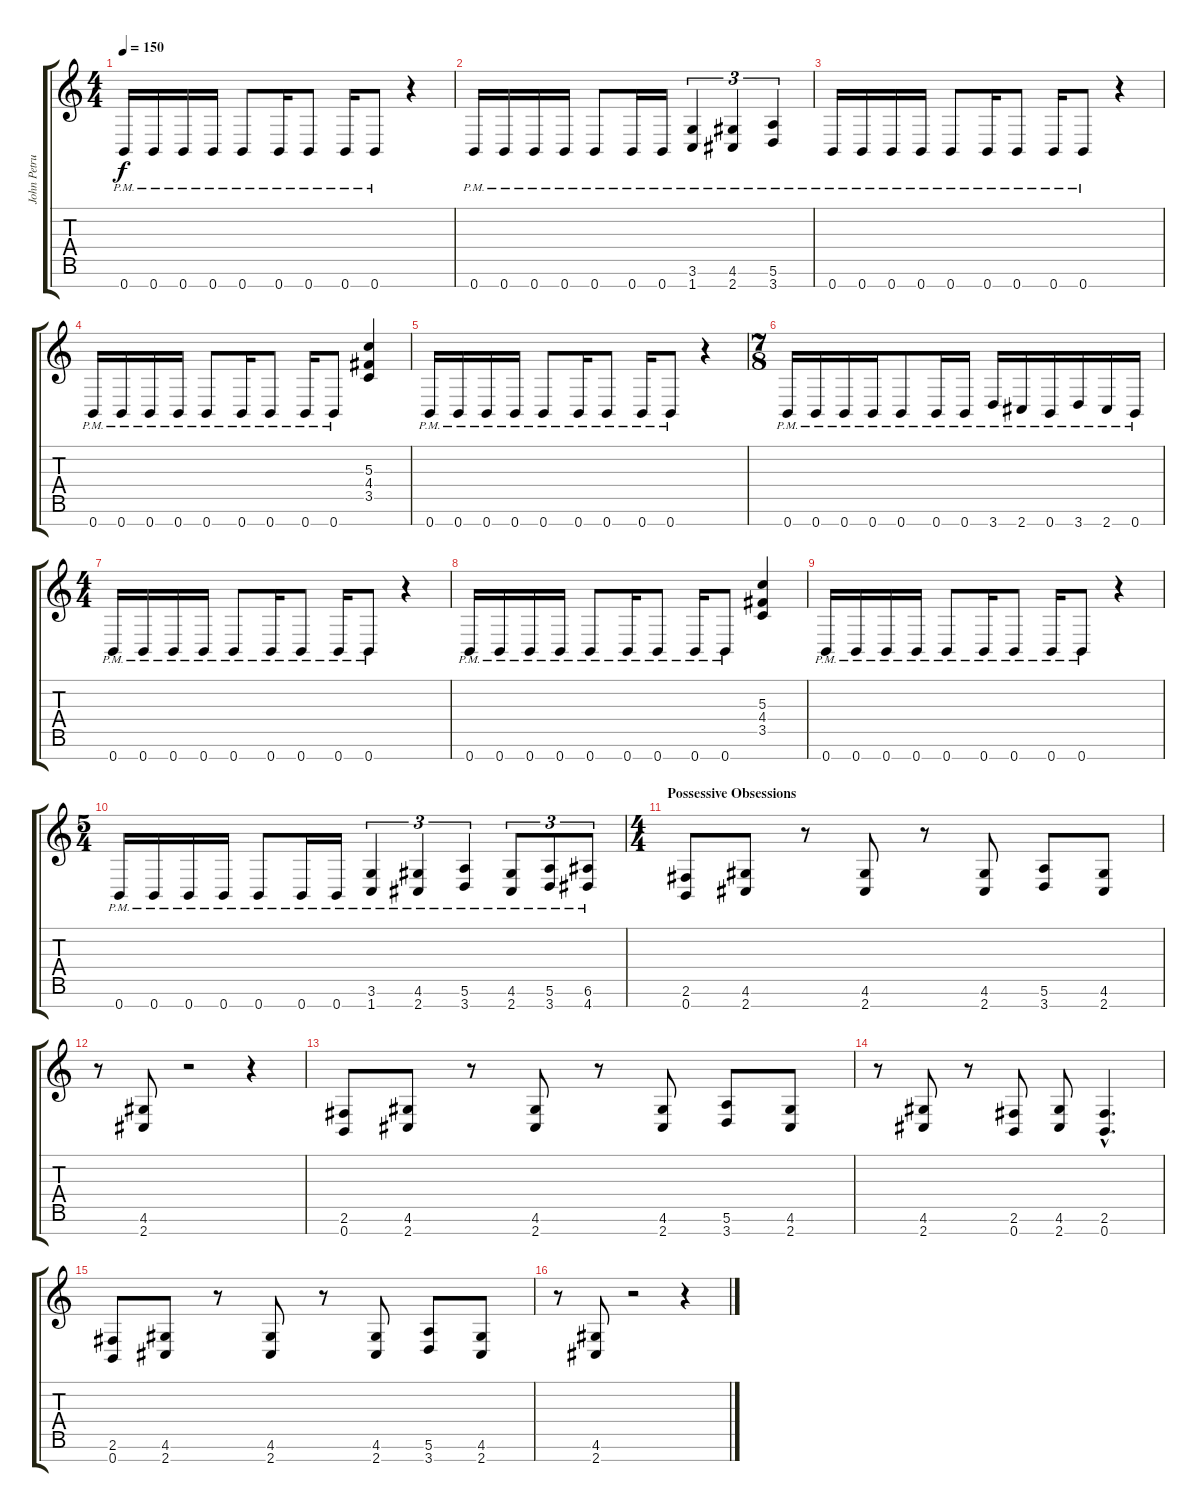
\track ("John Petrucci" "John Petru") {instrument distortionguitar}
\staff {score tabs}
\tuning (E4 B3 G3 D3 A2 E2 B1) {hide}
\ts (4 4)
\tempo 150
\clef g2
\ks c
0.7{pm}.16{dy f} 0.7{pm}.16 0.7{pm}.16 0.7{pm}.16 0.7{pm}.8 0.7{pm}.16 0.7{pm}.8 0.7{pm}.16 0.7{pm}.8 r.4 |
0.7{pm}.16 0.7{pm}.16 0.7{pm}.16 0.7{pm}.16 0.7{pm}.8 0.7{pm}.16 0.7{pm}.16 (3.6{pm} 1.7{pm}).4{tu (3 2)} (4.6{pm} 2.7{pm}).4{tu (3 2)} (5.6{pm} 3.7{pm}).4{tu (3 2)} |
0.7{pm}.16 0.7{pm}.16 0.7{pm}.16 0.7{pm}.16 0.7{pm}.8 0.7{pm}.16 0.7{pm}.8 0.7{pm}.16 0.7{pm}.8 r.4 |
0.7{pm}.16 0.7{pm}.16 0.7{pm}.16 0.7{pm}.16 0.7{pm}.8 0.7{pm}.16 0.7{pm}.8 0.7{pm}.16 0.7{pm}.8 (5.3 4.4 3.5).4 |
0.7{pm}.16 0.7{pm}.16 0.7{pm}.16 0.7{pm}.16 0.7{pm}.8 0.7{pm}.16 0.7{pm}.8 0.7{pm}.16 0.7{pm}.8 r.4 |
\ts (7 8)
0.7{pm}.16 0.7{pm}.16 0.7{pm}.16 0.7{pm}.16 0.7{pm}.8 0.7{pm}.16 0.7{pm}.16 3.7{pm}.16 2.7{pm}.16 0.7{pm}.16 3.7{pm}.16 2.7{pm}.16 0.7{pm}.16 |
\ts (4 4)
0.7{pm}.16 0.7{pm}.16 0.7{pm}.16 0.7{pm}.16 0.7{pm}.8 0.7{pm}.16 0.7{pm}.8 0.7{pm}.16 0.7{pm}.8 r.4 |
0.7{pm}.16 0.7{pm}.16 0.7{pm}.16 0.7{pm}.16 0.7{pm}.8 0.7{pm}.16 0.7{pm}.8 0.7{pm}.16 0.7{pm}.8 (5.3 4.4 3.5).4 |
0.7{pm}.16 0.7{pm}.16 0.7{pm}.16 0.7{pm}.16 0.7{pm}.8 0.7{pm}.16 0.7{pm}.8 0.7{pm}.16 0.7{pm}.8 r.4 |
\ts (5 4)
0.7{pm}.16 0.7{pm}.16 0.7{pm}.16 0.7{pm}.16 0.7{pm}.8 0.7{pm}.16 0.7{pm}.16 (3.6{pm} 1.7{pm}).4{tu (3 2)} (4.6{pm} 2.7{pm}).4{tu (3 2)} (5.6{pm} 3.7{pm}).4{tu (3 2)} (4.6{pm} 2.7{pm}).8{tu (3 2)} (5.6{pm} 3.7{pm}).8{tu (3 2)} (6.6{pm} 4.7{pm}).8{tu (3 2)} |
\ts (4 4)
\section ("" "Possessive Obsessions")
(2.6 0.7).8 (4.6 2.7).8 r.8 (4.6 2.7).8 r.8 (4.6 2.7).8 (5.6 3.7).8 (4.6 2.7).8 |
r.8 (4.6 2.7).8 r.2 r.4 |
(2.6 0.7).8 (4.6 2.7).8 r.8 (4.6 2.7).8 r.8 (4.6 2.7).8 (5.6 3.7).8 (4.6 2.7).8 |
r.8 (4.6 2.7).8 r.8 (2.6 0.7).8 (4.6 2.7).8 (2.6{hac} 0.7{hac}).4{d} |
(2.6 0.7).8 (4.6 2.7).8 r.8 (4.6 2.7).8 r.8 (4.6 2.7).8 (5.6 3.7).8 (4.6 2.7).8 |
r.8 (4.6 2.7).8 r.2 r.4
